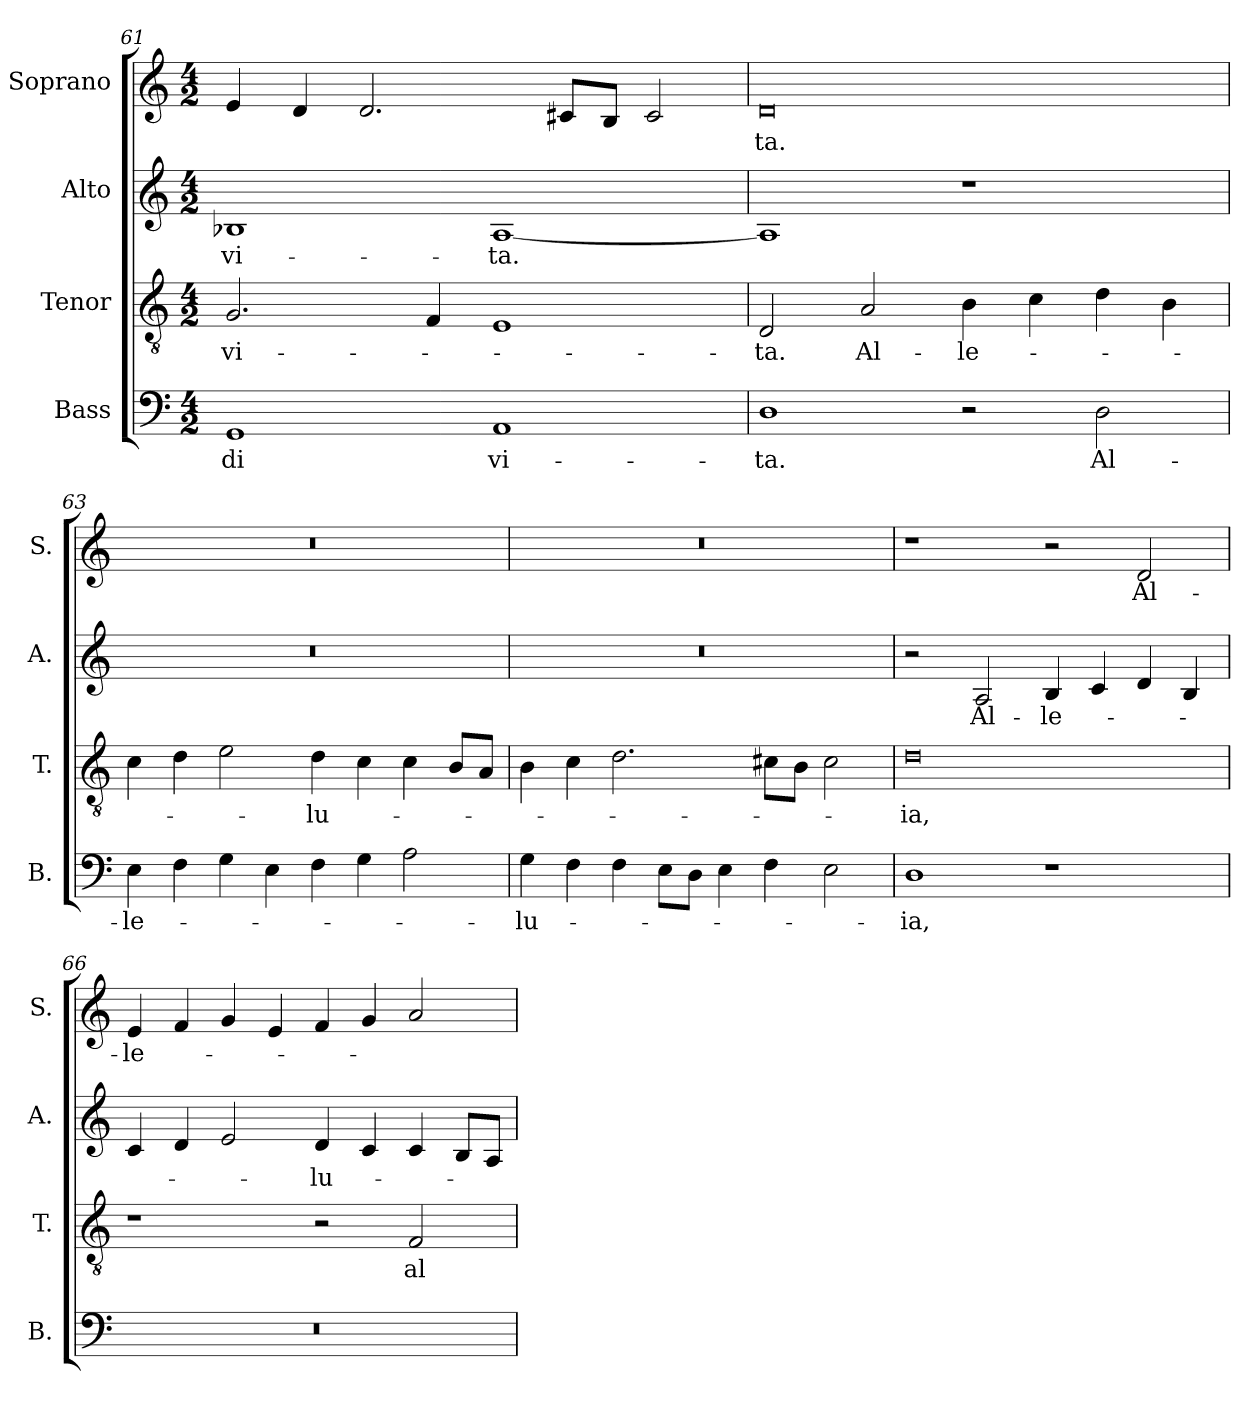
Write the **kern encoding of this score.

**kern	**text	**kern	**text	**kern	**text	**kern	**text
*part4	*part4	*part3	*part3	*part2	*part2	*part1	*part1
*staff4	*staff4	*staff3	*staff3	*staff2	*staff2	*staff1	*staff1
*I"Bass	*	*I"Tenor	*	*I"Alto	*	*I"Soprano	*
*I'B.	*	*I'T.	*	*I'A.	*	*I'S.	*
*clefF4	*	*clefGv2	*	*clefG2	*	*clefG2	*
*	*	*ITrd7c12	*	*	*	*	*
*k[]	*	*k[]	*	*k[]	*	*k[]	*
*C:	*	*C:	*	*C:	*	*C:	*
*M4/2	*	*M4/2	*	*M4/2	*	*M4/2	*
=61	=61	=61	=61	=61	=61	=61	=61
!	!LO:LY:b:color=#000000	!	!	!	!	!	!
!	!	!	!LO:LY:b:color=#000000	!	!	!	!
!	!	!	!	!	!LO:LY:b:color=#000000	!	!
1GGi	-di	2.GGi/	vi-	1B-Xi	vi-	4ei/	.
.	.	.	.	.	.	4di/	.
.	.	.	.	.	.	2.di/	.
.	.	4FFi/	.	.	.	.	.
!	!LO:LY:b:color=#000000	!	!	!	!	!	!
!	!	!	!	!	!LO:LY:b:color=#000000	!	!
1AAi	vi-	1EEi	.	[1Ai	-ta.	.	.
.	.	.	.	.	.	8c#Xi/L	.
.	.	.	.	.	.	8Bi/J	.
.	.	.	.	.	.	2c#i/	.
=62	=62	=62	=62	=62	=62	=62	=62
!	!LO:LY:b:color=#000000	!	!	!	!	!	!
!	!	!	!LO:LY:b:color=#000000	!	!	!	!
!	!	!	!	!	!	!	!LO:LY:b:color=#000000
1Di	-ta.	2DDi/	-ta.	1Ai]	.	0di	-ta.
!	!	!	!LO:LY:b:color=#000000	!	!	!	!
.	.	2AAi/	Al-	.	.	.	.
!	!	!	!LO:LY:b:color=#000000	!	!	!	!
2r	.	4BBi\	-le-	1r	.	.	.
.	.	4Ci\	.	.	.	.	.
!	!LO:LY:b:color=#000000	!	!	!	!	!	!
2Di\	Al-	4Di\	.	.	.	.	.
.	.	4BBi\	.	.	.	.	.
=63	=63	=63	=63	=63	=63	=63	=63
!	!LO:LY:b:color=#000000	!	!	!LO:N:vis=1	!	!LO:N:vis=1	!
4Ei\	-le-	4Ci\	.	0r	.	0r	.
4Fi\	.	4Di\	.	.	.	.	.
4Gi\	.	2Ei\	.	.	.	.	.
4Ei\	.	.	.	.	.	.	.
!	!	!	!LO:LY:b:color=#000000	!	!	!	!
4Fi\	.	4Di\	-lu-	.	.	.	.
4Gi\	.	4Ci\	.	.	.	.	.
2Ai\	.	4Ci\	.	.	.	.	.
.	.	8BBi/L	.	.	.	.	.
.	.	8AAi/J	.	.	.	.	.
=64	=64	=64	=64	=64	=64	=64	=64
!	!LO:LY:b:color=#000000	!	!	!LO:N:vis=1	!	!LO:N:vis=1	!
4Gi\	-lu-	4BBi\	.	0r	.	0r	.
4Fi\	.	4Ci\	.	.	.	.	.
4Fi\	.	2.Di\	.	.	.	.	.
8Ei\L	.	.	.	.	.	.	.
8Di\J	.	.	.	.	.	.	.
4Ei\	.	.	.	.	.	.	.
4Fi\	.	8C#Xi\L	.	.	.	.	.
.	.	8BBi\J	.	.	.	.	.
2Ei\	.	2C#i\	.	.	.	.	.
!!LO:PB:g=z
=65	=65	=65	=65	=65	=65	=65	=65
!	!LO:LY:b:color=#000000	!	!	!	!	!	!
!	!	!	!LO:LY:b:color=#000000	!	!	!	!
1Di	-ia,	0Di	-ia,	2r	.	1r	.
!	!	!	!	!	!LO:LY:b:color=#000000	!	!
.	.	.	.	2Ai/	Al-	.	.
!	!	!	!	!	!LO:LY:b:color=#000000	!	!
1r	.	.	.	4Bi/	-le-	2r	.
.	.	.	.	4ci/	.	.	.
!	!	!	!	!	!	!	!LO:LY:b:color=#000000
.	.	.	.	4di/	.	2di/	Al-
.	.	.	.	4Bi/	.	.	.
=66	=66	=66	=66	=66	=66	=66	=66
!LO:N:vis=1	!	!	!	!	!	!	!
!	!	!	!	!	!	!	!LO:LY:b:color=#000000
0r	.	1r	.	4ci/	.	4ei/	-le-
.	.	.	.	4di/	.	4fi/	.
.	.	.	.	2ei/	.	4gi/	.
.	.	.	.	.	.	4ei/	.
!	!	!	!	!	!LO:LY:b:color=#000000	!	!
.	.	2r	.	4di/	-lu-	4fi/	.
.	.	.	.	4ci/	.	4gi/	.
!	!	!	!LO:LY:b:color=#000000	!	!	!	!
.	.	2FFi/	al-	4ci/	.	2ai/	.
.	.	.	.	8Bi/L	.	.	.
.	.	.	.	8Ai/J	.	.	.
=	=	=	=	=	=	=	=
*-	*-	*-	*-	*-	*-	*-	*-
